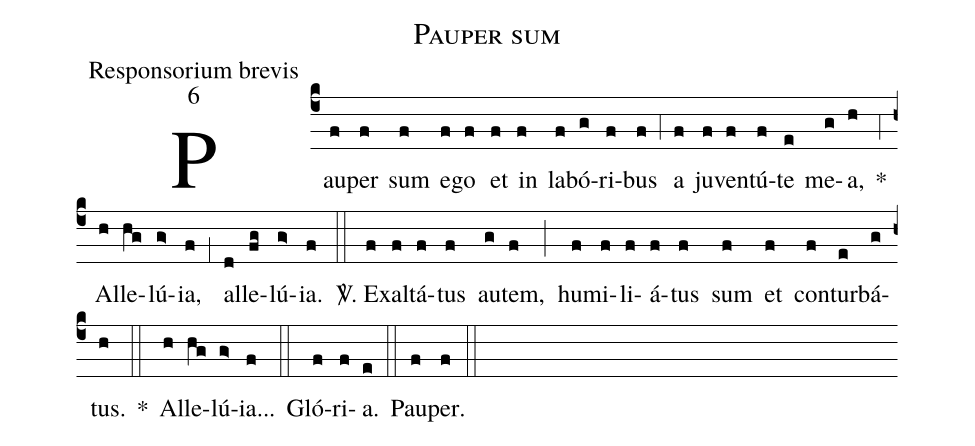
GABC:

name:Pauper sum;
office-part:Responsorium brevis;
mode:6;
%%
(c4) Pau(f)per(f) sum(f) e(f)go(f) et(f) in(f) la(f)bó(g)ri(f)bus(f) (,4) a(f) ju(f)ven(f)tú(f)te(e) me(g)a,(h) *(,4) Al(h)le(hg)lú(g>)ia,(f) (,1) al(d)le(fg)lú(g>)ia.(f) (::)

<sp>V/</sp>. Ex(f)al(f)tá(f)tus(f) au(g)tem,(f) (;) hu(f)mi(f)li(f)á(f)tus(f) sum(f) et(f) con(f)tur(e)bá(g)tus.(h) *(::) Al(h)le(hg)lú(g>)ia...(f) (::)

Gló(f)ri(f)a.(e) (::)
Pau(f)per.(f) (::)
